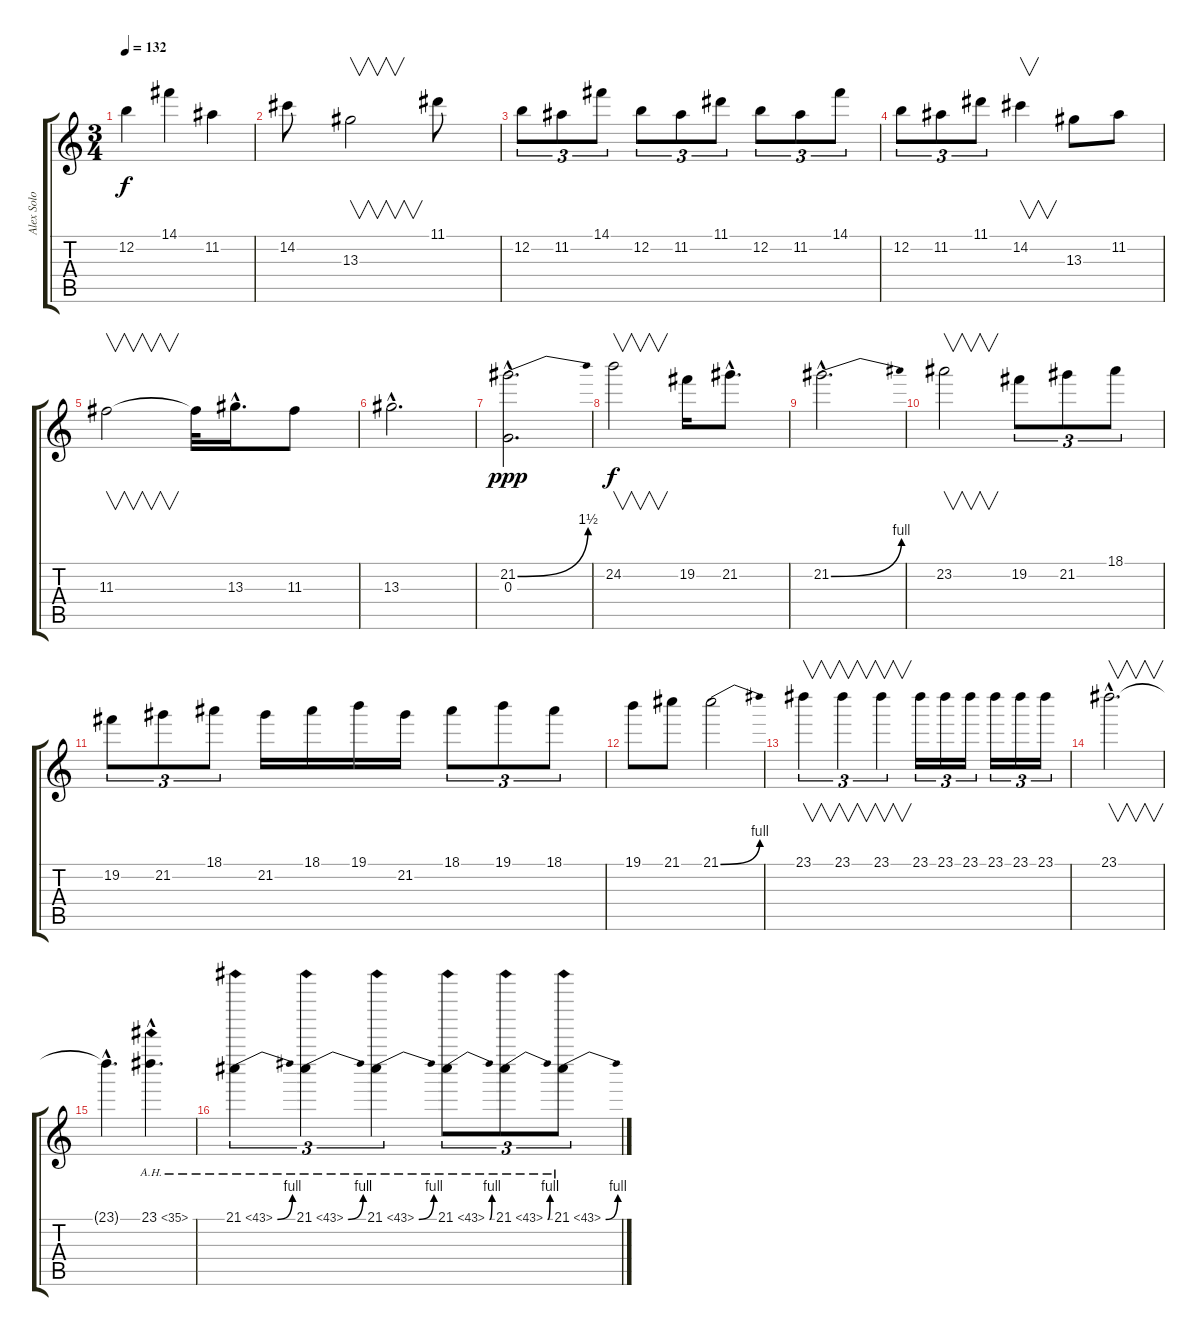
\track ("Alex Solo" "Alex Solo") {instrument distortionguitar}
\staff {score tabs}
\tuning (E4 B3 G3 D3 A2 E2) {hide}
\ts (3 4)
\tempo 132
\clef g2
\ks c
12.2.4{dy f} 14.1.4 11.2.4 |
14.2.8 13.3.2{v} 11.1.8 |
12.2.8{tu (3 2)} 11.2.8{tu (3 2)} 14.1.8{tu (3 2)} 12.2.8{tu (3 2)} 11.2.8{tu (3 2)} 11.1.8{tu (3 2)} 12.2.8{tu (3 2)} 11.2.8{tu (3 2)} 14.1.8{tu (3 2)} |
12.2.8{tu (3 2)} 11.2.8{tu (3 2)} 11.1.8{tu (3 2)} 14.2.4{v} 13.3.8 11.2.8 |
11.3.2{v} 11.3{t}.32 13.3{hac}.16{d} 11.3.8 |
13.3{hac}.2{d} |
(21.2{be (bend 0 0 60 6) hac} 0.3{hac}).2{d dy ppp} |
24.2.2{v dy f} 19.2.16 21.2{hac}.8{d} |
21.2{be (bend 0 0 60 4) hac}.2{d} |
23.2.2{v} 19.2.8{tu (3 2)} 21.2.8{tu (3 2)} 18.1.8{tu (3 2)} |
19.2.8{tu (3 2)} 21.2.8{tu (3 2)} 18.1.8{tu (3 2)} 21.2.16 18.1.16 19.1.16 21.2.16 18.1.8{tu (3 2)} 19.1.8{tu (3 2)} 18.1.8{tu (3 2)} |
19.1.8 21.1.8 21.1{be (bend 0 0 60 4)}.2 |
23.1.4{v tu (3 2)} 23.1.4{v tu (3 2)} 23.1.4{v tu (3 2)} 23.1.16{tu (3 2)} 23.1.16{tu (3 2)} 23.1.16{tu (3 2)} 23.1.16{tu (3 2)} 23.1.16{tu (3 2)} 23.1.16{tu (3 2)} |
23.1{hac}.2{v d} |
23.1{hac t}.4{d} 23.1{ah 12 hac}.4{d} |
21.1{be (bend 0 0 60 4) ah 22}.4{tu (3 2)} 21.1{be (bend 0 0 60 4) ah 22}.4{tu (3 2)} 21.1{be (bend 0 0 60 4) ah 22}.4{tu (3 2)} 21.1{be (bend 0 0 60 4) ah 22}.8{tu (3 2)} 21.1{be (bend 0 0 60 4) ah 22}.8{tu (3 2)} 21.1{be (bend 0 0 60 4) ah 22}.8{tu (3 2)}
